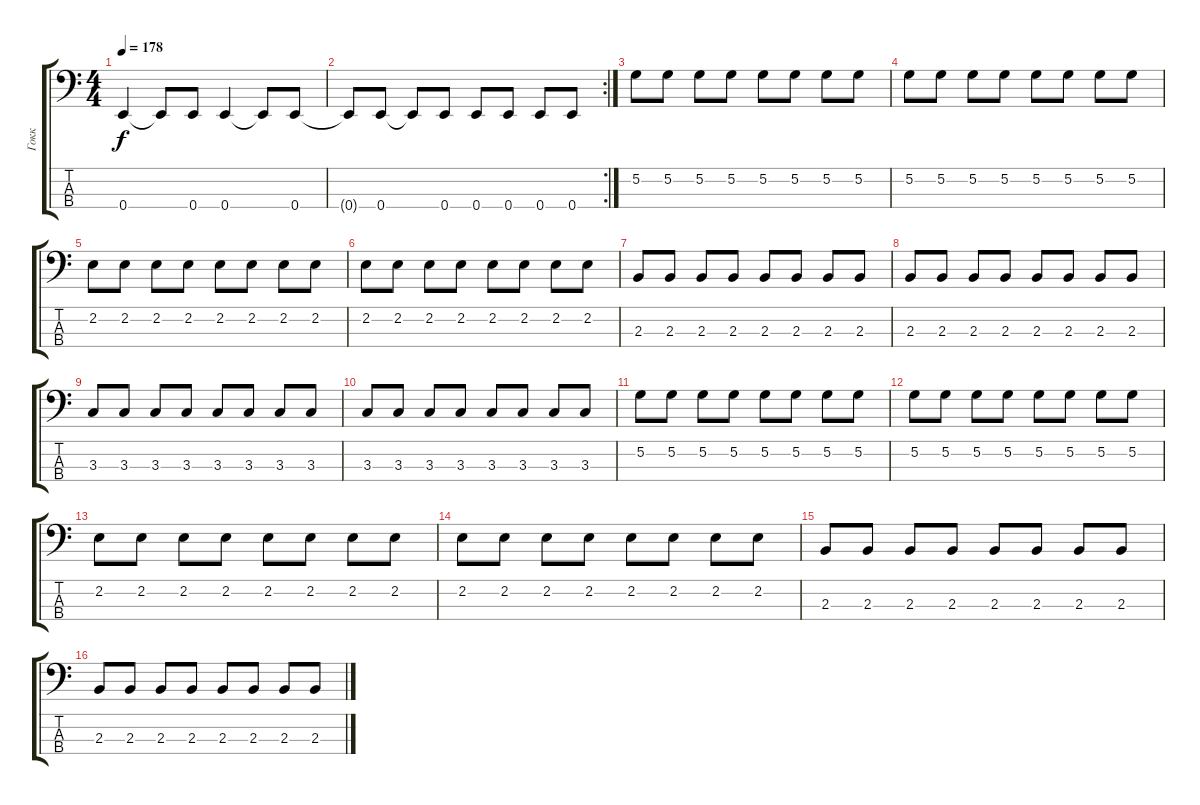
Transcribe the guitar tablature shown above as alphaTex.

\track ("Гокк" "Гокк") {instrument slapbass2}
\staff {score tabs}
\tuning (G2 D2 A1 E1) {hide}
\ts (4 4)
\tempo 178
\clef f4
\ks c
0.4.4{dy f} 0.4{t}.8 0.4.8 0.4.4 0.4{t}.8 0.4.8 |
\rc 2
0.4{t}.8 0.4.8 0.4{t}.8 0.4.8 0.4.8 0.4.8 0.4.8 0.4.8 |
5.2.8 5.2.8 5.2.8 5.2.8 5.2.8 5.2.8 5.2.8 5.2.8 |
5.2.8 5.2.8 5.2.8 5.2.8 5.2.8 5.2.8 5.2.8 5.2.8 |
2.2.8 2.2.8 2.2.8 2.2.8 2.2.8 2.2.8 2.2.8 2.2.8 |
2.2.8 2.2.8 2.2.8 2.2.8 2.2.8 2.2.8 2.2.8 2.2.8 |
2.3.8 2.3.8 2.3.8 2.3.8 2.3.8 2.3.8 2.3.8 2.3.8 |
2.3.8 2.3.8 2.3.8 2.3.8 2.3.8 2.3.8 2.3.8 2.3.8 |
3.3.8 3.3.8 3.3.8 3.3.8 3.3.8 3.3.8 3.3.8 3.3.8 |
3.3.8 3.3.8 3.3.8 3.3.8 3.3.8 3.3.8 3.3.8 3.3.8 |
5.2.8 5.2.8 5.2.8 5.2.8 5.2.8 5.2.8 5.2.8 5.2.8 |
5.2.8 5.2.8 5.2.8 5.2.8 5.2.8 5.2.8 5.2.8 5.2.8 |
2.2.8 2.2.8 2.2.8 2.2.8 2.2.8 2.2.8 2.2.8 2.2.8 |
2.2.8 2.2.8 2.2.8 2.2.8 2.2.8 2.2.8 2.2.8 2.2.8 |
2.3.8 2.3.8 2.3.8 2.3.8 2.3.8 2.3.8 2.3.8 2.3.8 |
2.3.8 2.3.8 2.3.8 2.3.8 2.3.8 2.3.8 2.3.8 2.3.8
